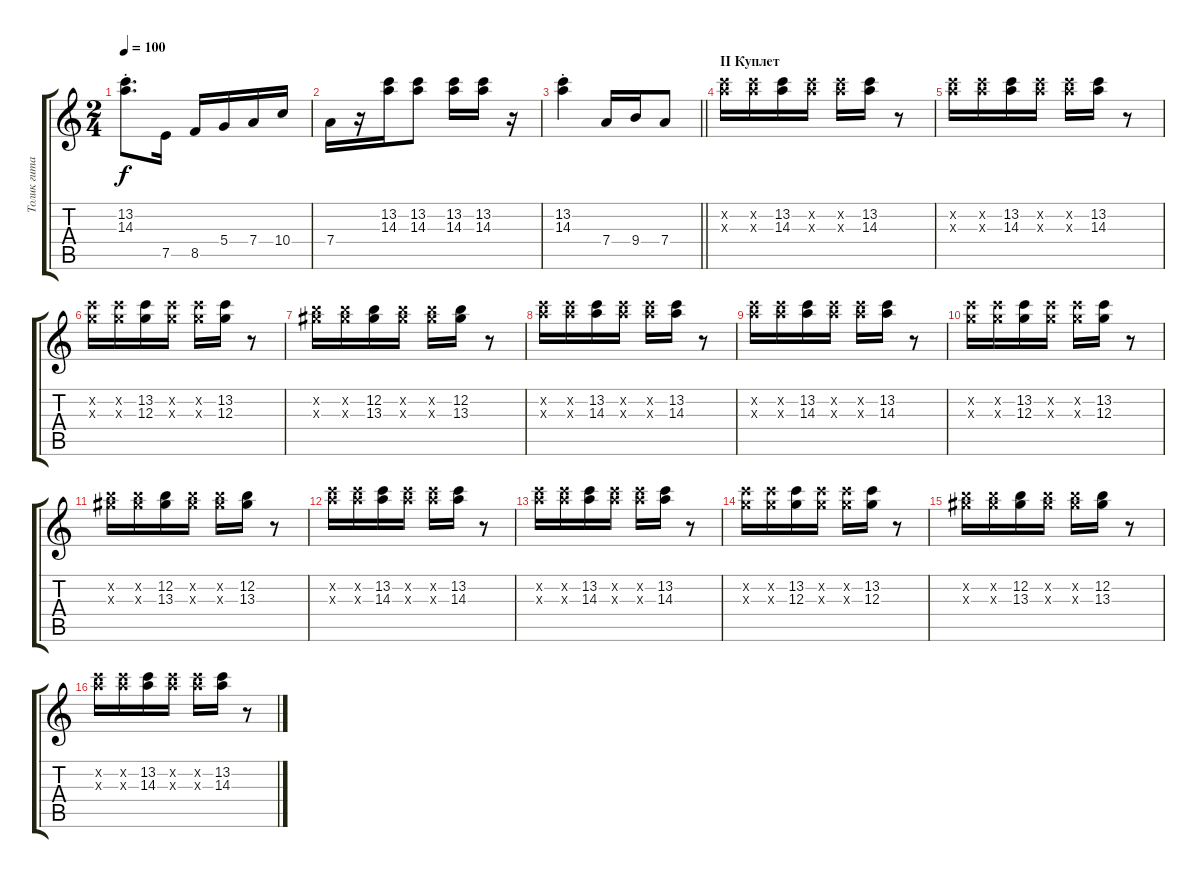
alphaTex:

\track ("Толик гитара" "Толик гита") {instrument distortionguitar}
\staff {score tabs}
\tuning (E4 B3 G3 D3 A2 E2) {hide}
\ts (2 4)
\tempo 100
\clef g2
\ks c
(13.2{st} 14.3{st}).8{d dy f} 7.5.16 8.5.16 5.4.16 7.4.16 10.4.16 |
7.4.16 r.16 (13.2 14.3).16 (13.2 14.3).8 (13.2 14.3).16 (13.2 14.3).16 r.16 |
\barLineRight lightlight
(13.2{st} 14.3{st}).4 7.4.16 9.4.16 7.4.8 |
\section ("" "II Куплет")
(13.2{x} 14.3{x}).16 (13.2{x} 14.3{x}).16 (13.2 14.3).16 (13.2{x} 14.3{x}).16 (13.2{x} 14.3{x}).16 (13.2 14.3).16 r.8 |
(13.2{x} 14.3{x}).16 (13.2{x} 14.3{x}).16 (13.2 14.3).16 (13.2{x} 14.3{x}).16 (13.2{x} 14.3{x}).16 (13.2 14.3).16 r.8 |
(13.2{x} 12.3{x}).16 (13.2{x} 12.3{x}).16 (13.2 12.3).16 (13.2{x} 12.3{x}).16 (13.2{x} 12.3{x}).16 (13.2 12.3).16 r.8 |
(12.2{x} 13.3{x}).16 (12.2{x} 13.3{x}).16 (12.2 13.3).16 (12.2{x} 13.3{x}).16 (12.2{x} 13.3{x}).16 (12.2 13.3).16 r.8 |
(13.2{x} 14.3{x}).16 (13.2{x} 14.3{x}).16 (13.2 14.3).16 (13.2{x} 14.3{x}).16 (13.2{x} 14.3{x}).16 (13.2 14.3).16 r.8 |
(13.2{x} 14.3{x}).16 (13.2{x} 14.3{x}).16 (13.2 14.3).16 (13.2{x} 14.3{x}).16 (13.2{x} 14.3{x}).16 (13.2 14.3).16 r.8 |
(13.2{x} 12.3{x}).16 (13.2{x} 12.3{x}).16 (13.2 12.3).16 (13.2{x} 12.3{x}).16 (13.2{x} 12.3{x}).16 (13.2 12.3).16 r.8 |
(12.2{x} 13.3{x}).16 (12.2{x} 13.3{x}).16 (12.2 13.3).16 (12.2{x} 13.3{x}).16 (12.2{x} 13.3{x}).16 (12.2 13.3).16 r.8 |
(13.2{x} 14.3{x}).16 (13.2{x} 14.3{x}).16 (13.2 14.3).16 (13.2{x} 14.3{x}).16 (13.2{x} 14.3{x}).16 (13.2 14.3).16 r.8 |
(13.2{x} 14.3{x}).16 (13.2{x} 14.3{x}).16 (13.2 14.3).16 (13.2{x} 14.3{x}).16 (13.2{x} 14.3{x}).16 (13.2 14.3).16 r.8 |
(13.2{x} 12.3{x}).16 (13.2{x} 12.3{x}).16 (13.2 12.3).16 (13.2{x} 12.3{x}).16 (13.2{x} 12.3{x}).16 (13.2 12.3).16 r.8 |
(12.2{x} 13.3{x}).16 (12.2{x} 13.3{x}).16 (12.2 13.3).16 (12.2{x} 13.3{x}).16 (12.2{x} 13.3{x}).16 (12.2 13.3).16 r.8 |
(13.2{x} 14.3{x}).16 (13.2{x} 14.3{x}).16 (13.2 14.3).16 (13.2{x} 14.3{x}).16 (13.2{x} 14.3{x}).16 (13.2 14.3).16 r.8
